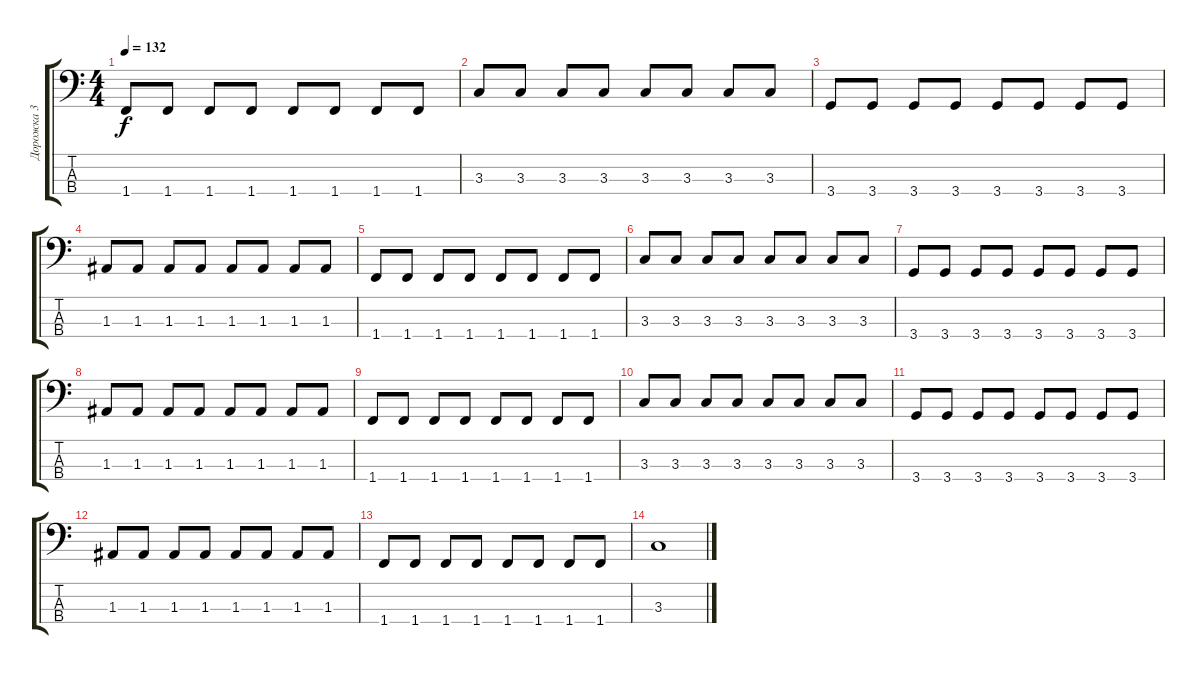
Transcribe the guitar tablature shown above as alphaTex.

\track ("Дорожка 3" "Дорожка 3") {instrument electricbasspick}
\staff {score tabs}
\tuning (G2 D2 A1 E1) {hide}
\ts (4 4)
\tempo 132
\clef f4
\ks c
1.4.8{dy f} 1.4.8 1.4.8 1.4.8 1.4.8 1.4.8 1.4.8 1.4.8 |
3.3.8 3.3.8 3.3.8 3.3.8 3.3.8 3.3.8 3.3.8 3.3.8 |
3.4.8 3.4.8 3.4.8 3.4.8 3.4.8 3.4.8 3.4.8 3.4.8 |
1.3.8 1.3.8 1.3.8 1.3.8 1.3.8 1.3.8 1.3.8 1.3.8 |
1.4.8 1.4.8 1.4.8 1.4.8 1.4.8 1.4.8 1.4.8 1.4.8 |
3.3.8 3.3.8 3.3.8 3.3.8 3.3.8 3.3.8 3.3.8 3.3.8 |
3.4.8 3.4.8 3.4.8 3.4.8 3.4.8 3.4.8 3.4.8 3.4.8 |
1.3.8 1.3.8 1.3.8 1.3.8 1.3.8 1.3.8 1.3.8 1.3.8 |
1.4.8 1.4.8 1.4.8 1.4.8 1.4.8 1.4.8 1.4.8 1.4.8 |
3.3.8 3.3.8 3.3.8 3.3.8 3.3.8 3.3.8 3.3.8 3.3.8 |
3.4.8 3.4.8 3.4.8 3.4.8 3.4.8 3.4.8 3.4.8 3.4.8 |
1.3.8 1.3.8 1.3.8 1.3.8 1.3.8 1.3.8 1.3.8 1.3.8 |
1.4.8 1.4.8 1.4.8 1.4.8 1.4.8 1.4.8 1.4.8 1.4.8 |
3.3.1
